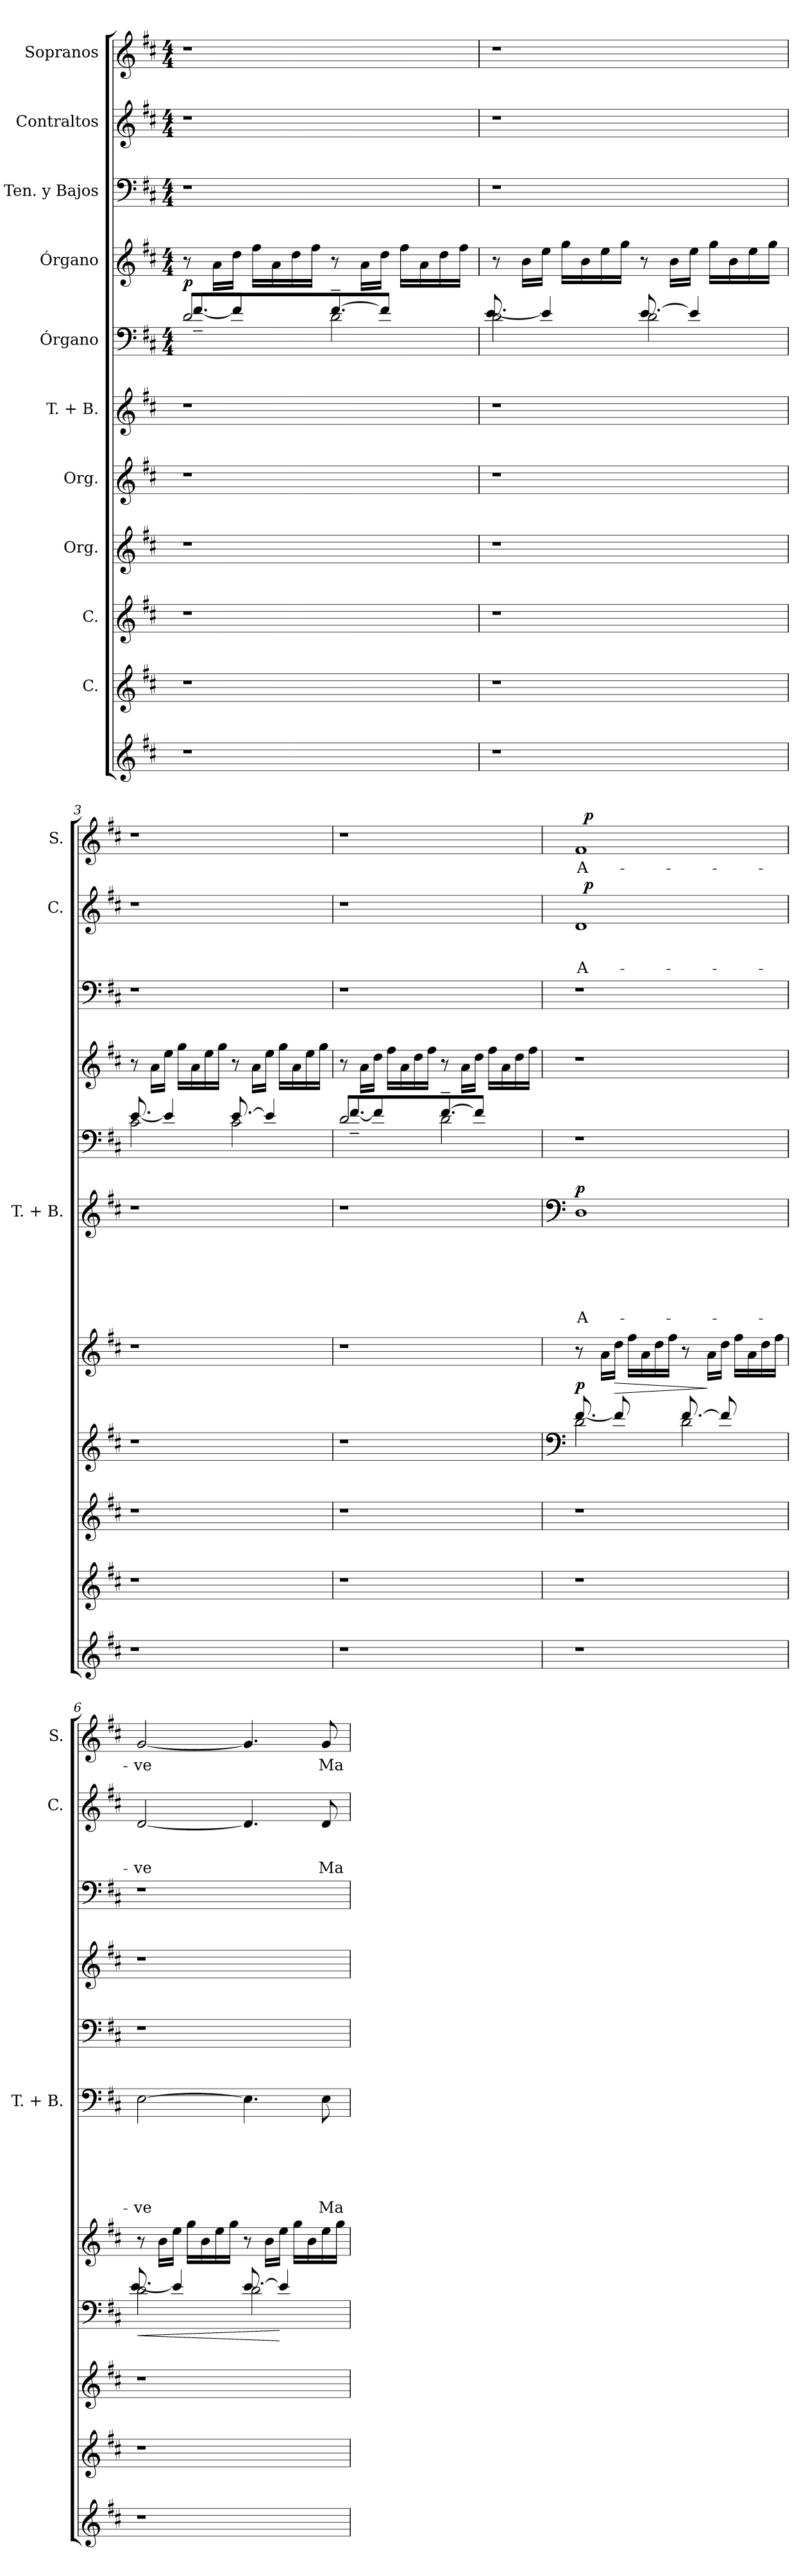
**kern	**kern	**kern	**kern	**dynam	**kern	**dynam	**kern	**text	**text	**text	**text	**text	**text	**dynam	**kern	**dynam	**kern	**kern	**kern	**text	**text	**text	**dynam	**kern	**text	**dynam
*part11	*part10	*part9	*part8	*part8	*part7	*part7	*part6	*part6	*part6	*part6	*part6	*part6	*part6	*part6	*part5	*part5	*part4	*part3	*part2	*part2	*part2	*part2	*part2	*part1	*part1	*part1
*staff11	*staff10	*staff9	*staff8	*staff8	*staff7	*staff7	*staff6	*staff6	*staff6	*staff6	*staff6	*staff6	*staff6	*staff6	*staff5	*staff5	*staff4	*staff3	*staff2	*staff2	*staff2	*staff2	*staff2	*staff1	*staff1	*staff1
*	*I"C.	*I"C.	*I"Org.	*	*I"Org.	*	*I"T. + B.	*	*	*	*	*	*	*	*I"Órgano	*	*I"Órgano	*I"Ten. y Bajos	*I"Contraltos	*	*	*	*	*I"Sopranos	*	*
*	*	*	*	*	*	*	*I'T. + B.	*	*	*	*	*	*	*	*	*	*	*	*I'C.	*	*	*	*	*I'S.	*	*
!!LO:PB:g=z
*clefG2	*clefG2	*clefG2	*clefG2	*	*clefG2	*	*clefG2	*	*	*	*	*	*	*	*clefF4	*	*clefG2	*clefF4	*clefG2	*	*	*	*	*clefG2	*	*
*k[f#c#]	*k[f#c#]	*k[f#c#]	*k[f#c#]	*	*k[f#c#]	*	*k[f#c#]	*	*	*	*	*	*	*	*k[f#c#]	*	*k[f#c#]	*k[f#c#]	*k[f#c#]	*	*	*	*	*k[f#c#]	*	*
*D:	*D:	*D:	*D:	*	*D:	*	*D:	*	*	*	*	*	*	*	*D:	*	*D:	*D:	*D:	*	*	*	*	*D:	*	*
*	*	*	*	*	*	*	*	*	*	*	*	*	*	*	*M4/4	*	*M4/4	*M4/4	*M4/4	*	*	*	*	*M4/4	*	*
=1	=1	=1	=1	=1	=1	=1	=1	=1	=1	=1	=1	=1	=1	=1	=1	=1	=1	=1	=1	=1	=1	=1	=1	=1	=1	=1
*	*	*	*	*	*	*	*	*	*	*	*	*	*	*	*^	*	*	*	*	*	*	*	*	*	*	*
!	!	!	!	!	!	!	!	!	!	!	!	!	!	!	!	!	!LO:DY:a	!	!	!	!	!	!	!	!	!	!
1r	1r	1r	1r	.	1r	.	1r	.	.	.	.	.	.	.	2d\	[>8.f#~>/L	p	8r	1r	1r	.	.	.	.	1r	.	.
.	.	.	.	.	.	.	.	.	.	.	.	.	.	.	.	.	.	16a\LL	.	.	.	.	.	.	.	.	.
.	.	.	.	.	.	.	.	.	.	.	.	.	.	.	.	8f#/J]	.	16dd\JJ	.	.	.	.	.	.	.	.	.
.	.	.	.	.	.	.	.	.	.	.	.	.	.	.	.	.	.	16ff#\LL	.	.	.	.	.	.	.	.	.
.	.	.	.	.	.	.	.	.	.	.	.	.	.	.	.	8.ryy	.	16a\	.	.	.	.	.	.	.	.	.
.	.	.	.	.	.	.	.	.	.	.	.	.	.	.	.	.	.	16dd\	.	.	.	.	.	.	.	.	.
.	.	.	.	.	.	.	.	.	.	.	.	.	.	.	.	.	.	16ff#\JJ	.	.	.	.	.	.	.	.	.
.	.	.	.	.	.	.	.	.	.	.	.	.	.	.	[>8.f#~>/	2d\	.	8r	.	.	.	.	.	.	.	.	.
.	.	.	.	.	.	.	.	.	.	.	.	.	.	.	.	.	.	16a\LL	.	.	.	.	.	.	.	.	.
.	.	.	.	.	.	.	.	.	.	.	.	.	.	.	8f#/J]	.	.	16dd\JJ	.	.	.	.	.	.	.	.	.
.	.	.	.	.	.	.	.	.	.	.	.	.	.	.	.	.	.	16ff#\LL	.	.	.	.	.	.	.	.	.
.	.	.	.	.	.	.	.	.	.	.	.	.	.	.	8.ryy	.	.	16a\	.	.	.	.	.	.	.	.	.
.	.	.	.	.	.	.	.	.	.	.	.	.	.	.	.	.	.	16dd\	.	.	.	.	.	.	.	.	.
.	.	.	.	.	.	.	.	.	.	.	.	.	.	.	.	.	.	16ff#\JJ	.	.	.	.	.	.	.	.	.
=2	=2	=2	=2	=2	=2	=2	=2	=2	=2	=2	=2	=2	=2	=2	=2	=2	=2	=2	=2	=2	=2	=2	=2	=2	=2	=2	=2
1r	1r	1r	1r	.	1r	.	1r	.	.	.	.	.	.	.	2d\	[>8.e/	.	8r	1r	1r	.	.	.	.	1r	.	.
.	.	.	.	.	.	.	.	.	.	.	.	.	.	.	.	.	.	16b\LL	.	.	.	.	.	.	.	.	.
.	.	.	.	.	.	.	.	.	.	.	.	.	.	.	.	4e/]	.	16ee\JJ	.	.	.	.	.	.	.	.	.
.	.	.	.	.	.	.	.	.	.	.	.	.	.	.	.	.	.	16gg\LL	.	.	.	.	.	.	.	.	.
.	.	.	.	.	.	.	.	.	.	.	.	.	.	.	.	.	.	16b\	.	.	.	.	.	.	.	.	.
.	.	.	.	.	.	.	.	.	.	.	.	.	.	.	.	.	.	16ee\	.	.	.	.	.	.	.	.	.
.	.	.	.	.	.	.	.	.	.	.	.	.	.	.	.	16ryy	.	16gg\JJ	.	.	.	.	.	.	.	.	.
.	.	.	.	.	.	.	.	.	.	.	.	.	.	.	[>8.e/	2d\	.	8r	.	.	.	.	.	.	.	.	.
.	.	.	.	.	.	.	.	.	.	.	.	.	.	.	.	.	.	16b\LL	.	.	.	.	.	.	.	.	.
.	.	.	.	.	.	.	.	.	.	.	.	.	.	.	4e/]	.	.	16ee\JJ	.	.	.	.	.	.	.	.	.
.	.	.	.	.	.	.	.	.	.	.	.	.	.	.	.	.	.	16gg\LL	.	.	.	.	.	.	.	.	.
.	.	.	.	.	.	.	.	.	.	.	.	.	.	.	.	.	.	16b\	.	.	.	.	.	.	.	.	.
.	.	.	.	.	.	.	.	.	.	.	.	.	.	.	.	.	.	16ee\	.	.	.	.	.	.	.	.	.
.	.	.	.	.	.	.	.	.	.	.	.	.	.	.	16ryy	.	.	16gg\JJ	.	.	.	.	.	.	.	.	.
=3	=3	=3	=3	=3	=3	=3	=3	=3	=3	=3	=3	=3	=3	=3	=3	=3	=3	=3	=3	=3	=3	=3	=3	=3	=3	=3	=3
1r	1r	1r	1r	.	1r	.	1r	.	.	.	.	.	.	.	2c#\	[>8.e/	.	8r	1r	1r	.	.	.	.	1r	.	.
.	.	.	.	.	.	.	.	.	.	.	.	.	.	.	.	.	.	16a\LL	.	.	.	.	.	.	.	.	.
.	.	.	.	.	.	.	.	.	.	.	.	.	.	.	.	4e/]	.	16ee\JJ	.	.	.	.	.	.	.	.	.
.	.	.	.	.	.	.	.	.	.	.	.	.	.	.	.	.	.	16gg\LL	.	.	.	.	.	.	.	.	.
.	.	.	.	.	.	.	.	.	.	.	.	.	.	.	.	.	.	16a\	.	.	.	.	.	.	.	.	.
.	.	.	.	.	.	.	.	.	.	.	.	.	.	.	.	.	.	16ee\	.	.	.	.	.	.	.	.	.
.	.	.	.	.	.	.	.	.	.	.	.	.	.	.	.	16ryy	.	16gg\JJ	.	.	.	.	.	.	.	.	.
.	.	.	.	.	.	.	.	.	.	.	.	.	.	.	[>8.e/	2c#\	.	8r	.	.	.	.	.	.	.	.	.
.	.	.	.	.	.	.	.	.	.	.	.	.	.	.	.	.	.	16a\LL	.	.	.	.	.	.	.	.	.
.	.	.	.	.	.	.	.	.	.	.	.	.	.	.	4e/]	.	.	16ee\JJ	.	.	.	.	.	.	.	.	.
.	.	.	.	.	.	.	.	.	.	.	.	.	.	.	.	.	.	16gg\LL	.	.	.	.	.	.	.	.	.
.	.	.	.	.	.	.	.	.	.	.	.	.	.	.	.	.	.	16a\	.	.	.	.	.	.	.	.	.
.	.	.	.	.	.	.	.	.	.	.	.	.	.	.	.	.	.	16ee\	.	.	.	.	.	.	.	.	.
.	.	.	.	.	.	.	.	.	.	.	.	.	.	.	16ryy	.	.	16gg\JJ	.	.	.	.	.	.	.	.	.
=4	=4	=4	=4	=4	=4	=4	=4	=4	=4	=4	=4	=4	=4	=4	=4	=4	=4	=4	=4	=4	=4	=4	=4	=4	=4	=4	=4
1r	1r	1r	1r	.	1r	.	1r	.	.	.	.	.	.	.	2d\	[>8.f#~>/L	.	8r	1r	1r	.	.	.	.	1r	.	.
.	.	.	.	.	.	.	.	.	.	.	.	.	.	.	.	.	.	16a\LL	.	.	.	.	.	.	.	.	.
.	.	.	.	.	.	.	.	.	.	.	.	.	.	.	.	8f#/J]	.	16dd\JJ	.	.	.	.	.	.	.	.	.
.	.	.	.	.	.	.	.	.	.	.	.	.	.	.	.	.	.	16ff#\LL	.	.	.	.	.	.	.	.	.
.	.	.	.	.	.	.	.	.	.	.	.	.	.	.	.	8.ryy	.	16a\	.	.	.	.	.	.	.	.	.
.	.	.	.	.	.	.	.	.	.	.	.	.	.	.	.	.	.	16dd\	.	.	.	.	.	.	.	.	.
.	.	.	.	.	.	.	.	.	.	.	.	.	.	.	.	.	.	16ff#\JJ	.	.	.	.	.	.	.	.	.
.	.	.	.	.	.	.	.	.	.	.	.	.	.	.	[>8.f#~>/	2d\	.	8r	.	.	.	.	.	.	.	.	.
.	.	.	.	.	.	.	.	.	.	.	.	.	.	.	.	.	.	16a\LL	.	.	.	.	.	.	.	.	.
.	.	.	.	.	.	.	.	.	.	.	.	.	.	.	8f#/J]	.	.	16dd\JJ	.	.	.	.	.	.	.	.	.
.	.	.	.	.	.	.	.	.	.	.	.	.	.	.	.	.	.	16ff#\LL	.	.	.	.	.	.	.	.	.
.	.	.	.	.	.	.	.	.	.	.	.	.	.	.	8.ryy	.	.	16a\	.	.	.	.	.	.	.	.	.
.	.	.	.	.	.	.	.	.	.	.	.	.	.	.	.	.	.	16dd\	.	.	.	.	.	.	.	.	.
.	.	.	.	.	.	.	.	.	.	.	.	.	.	.	.	.	.	16ff#\JJ	.	.	.	.	.	.	.	.	.
*	*	*	*	*	*	*	*	*	*	*	*	*	*	*	*v	*v	*	*	*	*	*	*	*	*	*	*	*
!!LO:LB:g=z
=5	=5	=5	=5	=5	=5	=5	=5	=5	=5	=5	=5	=5	=5	=5	=5	=5	=5	=5	=5	=5	=5	=5	=5	=5	=5	=5
*	*	*	*clefF4	*	*	*	*clefF4	*	*	*	*	*	*	*	*	*	*	*	*	*	*	*	*	*	*	*
*	*	*	*^	*	*	*	*	*	*	*	*	*	*	*	*	*	*	*	*	*	*	*	*	*	*	*
!	!	!	!	!	!LO:DY:a	!	!	!	!	!	!	!	!	!LO:LY:b	!LO:DY:a	!	!	!	!	!	!	!	!LO:LY:b	!	!	!LO:LY:b	!
*	*	*	*	*	*	*	*	*	*	*	*	*	*	*	*	*	*	*	*	*^	*	*	*	*	*^	*	*
1r	1r	1r	2d\	[>8.f#/	p	8r	.	1D	.	.	.	.	.	A-	p	1r	.	1r	1r	1d	32ryy	.	.	A-	.	1f#	32ryy	A-	.
!	!	!	!	!	!	!	!	!	!	!	!	!	!	!	!	!	!	!	!	!	!	!	!	!	!LO:DY:a	!	!	!	!LO:DY:a
.	.	.	.	.	.	.	.	.	.	.	.	.	.	.	.	.	.	.	.	.	2ryy	.	.	.	p	.	2ryy	.	p
.	.	.	.	.	.	16a\LL	.	.	.	.	.	.	.	.	.	.	.	.	.	.	.	.	.	.	.	.	.	.	.
!	!	!	!	!	!	!	!LO:HP:b	!	!	!	!	!	!	!	!	!	!	!	!	!	!	!	!	!	!	!	!	!	!
.	.	.	.	8f#/]	.	16dd\JJ	>	.	.	.	.	.	.	.	.	.	.	.	.	.	.	.	.	.	.	.	.	.	.
.	.	.	.	.	.	16ff#\LL	.	.	.	.	.	.	.	.	.	.	.	.	.	.	.	.	.	.	.	.	.	.	.
.	.	.	.	8.ryy	.	16a\	.	.	.	.	.	.	.	.	.	.	.	.	.	.	.	.	.	.	.	.	.	.	.
.	.	.	.	.	.	16dd\	.	.	.	.	.	.	.	.	.	.	.	.	.	.	.	.	.	.	.	.	.	.	.
.	.	.	.	.	.	16ff#\JJ	.	.	.	.	.	.	.	.	.	.	.	.	.	.	.	.	.	.	.	.	.	.	.
.	.	.	[>8.f#/	2d\	.	8r	.	.	.	.	.	.	.	.	.	.	.	.	.	.	.	.	.	.	.	.	.	.	.
.	.	.	.	.	.	.	.	.	.	.	.	.	.	.	.	.	.	.	.	.	4...ryy	.	.	.	.	.	4...ryy	.	.
.	.	.	.	.	.	16a\LL	]	.	.	.	.	.	.	.	.	.	.	.	.	.	.	.	.	.	.	.	.	.	.
.	.	.	8f#/]	.	.	16dd\JJ	.	.	.	.	.	.	.	.	.	.	.	.	.	.	.	.	.	.	.	.	.	.	.
.	.	.	.	.	.	16ff#\LL	.	.	.	.	.	.	.	.	.	.	.	.	.	.	.	.	.	.	.	.	.	.	.
.	.	.	8.ryy	.	.	16a\	.	.	.	.	.	.	.	.	.	.	.	.	.	.	.	.	.	.	.	.	.	.	.
.	.	.	.	.	.	16dd\	.	.	.	.	.	.	.	.	.	.	.	.	.	.	.	.	.	.	.	.	.	.	.
.	.	.	.	.	.	16ff#\JJ	.	.	.	.	.	.	.	.	.	.	.	.	.	.	.	.	.	.	.	.	.	.	.
=6	=6	=6	=6	=6	=6	=6	=6	=6	=6	=6	=6	=6	=6	=6	=6	=6	=6	=6	=6	=6	=6	=6	=6	=6	=6	=6	=6	=6	=6
!	!	!	!	!	!LO:HP:b	!	!	!	!	!	!	!	!	!LO:LY:b	!	!	!	!	!	!	!	!	!	!LO:LY:b	!	!	!	!LO:LY:b	!
*	*	*	*	*	*	*	*	*	*	*	*	*	*	*	*	*	*	*	*	*v	*v	*	*	*	*	*	*	*	*
*	*	*	*	*	*	*	*	*	*	*	*	*	*	*	*	*	*	*	*	*	*	*	*	*	*v	*v	*	*
1r	1r	1r	2d\	[>8.e/	<	8r	.	[>2E\	.	.	.	.	.	-ve	.	1r	.	1r	1r	[<2d/	.	.	-ve	.	[<2g/	-ve	.
.	.	.	.	.	.	16b\LL	.	.	.	.	.	.	.	.	.	.	.	.	.	.	.	.	.	.	.	.	.
.	.	.	.	4e/]	.	16ee\JJ	.	.	.	.	.	.	.	.	.	.	.	.	.	.	.	.	.	.	.	.	.
.	.	.	.	.	.	16gg\LL	.	.	.	.	.	.	.	.	.	.	.	.	.	.	.	.	.	.	.	.	.
.	.	.	.	.	.	16b\	.	.	.	.	.	.	.	.	.	.	.	.	.	.	.	.	.	.	.	.	.
.	.	.	.	.	.	16ee\	.	.	.	.	.	.	.	.	.	.	.	.	.	.	.	.	.	.	.	.	.
.	.	.	.	16ryy	.	16gg\JJ	.	.	.	.	.	.	.	.	.	.	.	.	.	.	.	.	.	.	.	.	.
.	.	.	[>8.e/	2d\	.	8r	.	4.E\]	.	.	.	.	.	.	.	.	.	.	.	4.d/]	.	.	.	.	4.g/]	.	.
.	.	.	.	.	.	16b\LL	.	.	.	.	.	.	.	.	.	.	.	.	.	.	.	.	.	.	.	.	.
.	.	.	4e/]	.	[	16ee\JJ	.	.	.	.	.	.	.	.	.	.	.	.	.	.	.	.	.	.	.	.	.
.	.	.	.	.	.	16gg\LL	.	.	.	.	.	.	.	.	.	.	.	.	.	.	.	.	.	.	.	.	.
.	.	.	.	.	.	16b\	.	.	.	.	.	.	.	.	.	.	.	.	.	.	.	.	.	.	.	.	.
!	!	!	!	!	!	!	!	!	!	!	!	!	!	!LO:LY:b	!	!	!	!	!	!	!	!	!LO:LY:b	!	!	!LO:LY:b	!
.	.	.	.	.	.	16ee\	.	8E\	.	.	.	.	.	Ma-	.	.	.	.	.	8d/	.	.	Ma-	.	8g/	Ma-	.
.	.	.	16ryy	.	.	16gg\JJ	.	.	.	.	.	.	.	.	.	.	.	.	.	.	.	.	.	.	.	.	.
*	*	*	*v	*v	*	*	*	*	*	*	*	*	*	*	*	*	*	*	*	*	*	*	*	*	*	*	*
=	=	=	=	=	=	=	=	=	=	=	=	=	=	=	=	=	=	=	=	=	=	=	=	=	=	=
*-	*-	*-	*-	*-	*-	*-	*-	*-	*-	*-	*-	*-	*-	*-	*-	*-	*-	*-	*-	*-	*-	*-	*-	*-	*-	*-
